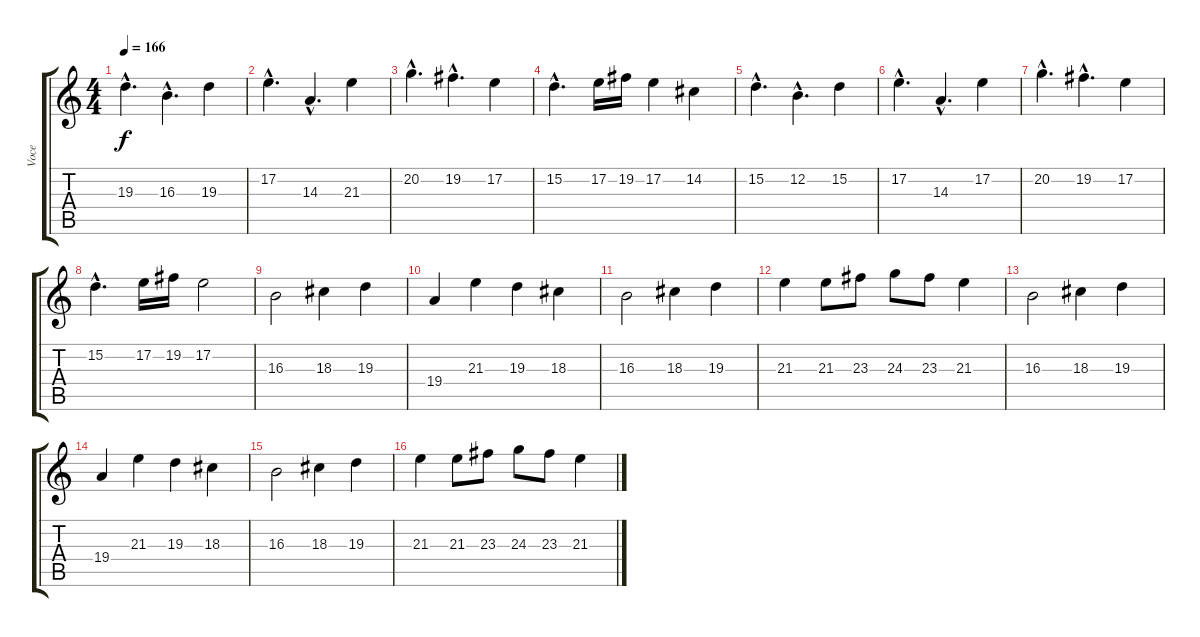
\track ("Voce" "Voce") {instrument lead6voice}
\staff {score tabs}
\tuning (E4 B3 G3 D3 A2 E2) {hide}
\ts (4 4)
\tempo 166
\clef g2
\ks c
19.3{hac}.4{d dy f} 16.3{hac}.4{d} 19.3.4 |
17.2{hac}.4{d} 14.3{hac}.4{d} 21.3.4 |
20.2{hac}.4{d} 19.2{hac}.4{d} 17.2.4 |
15.2{hac}.4{d} 17.2.16 19.2.16 17.2.4 14.2.4 |
15.2{hac}.4{d} 12.2{hac}.4{d} 15.2.4 |
17.2{hac}.4{d} 14.3{hac}.4{d} 17.2.4 |
20.2{hac}.4{d} 19.2{hac}.4{d} 17.2.4 |
15.2{hac}.4{d} 17.2.16 19.2.16 17.2.2 |
16.3.2 18.3.4 19.3.4 |
19.4.4 21.3.4 19.3.4 18.3.4 |
16.3.2 18.3.4 19.3.4 |
21.3.4 21.3.8 23.3.8 24.3.8 23.3.8 21.3.4 |
16.3.2 18.3.4 19.3.4 |
19.4.4 21.3.4 19.3.4 18.3.4 |
16.3.2 18.3.4 19.3.4 |
21.3.4 21.3.8 23.3.8 24.3.8 23.3.8 21.3.4
